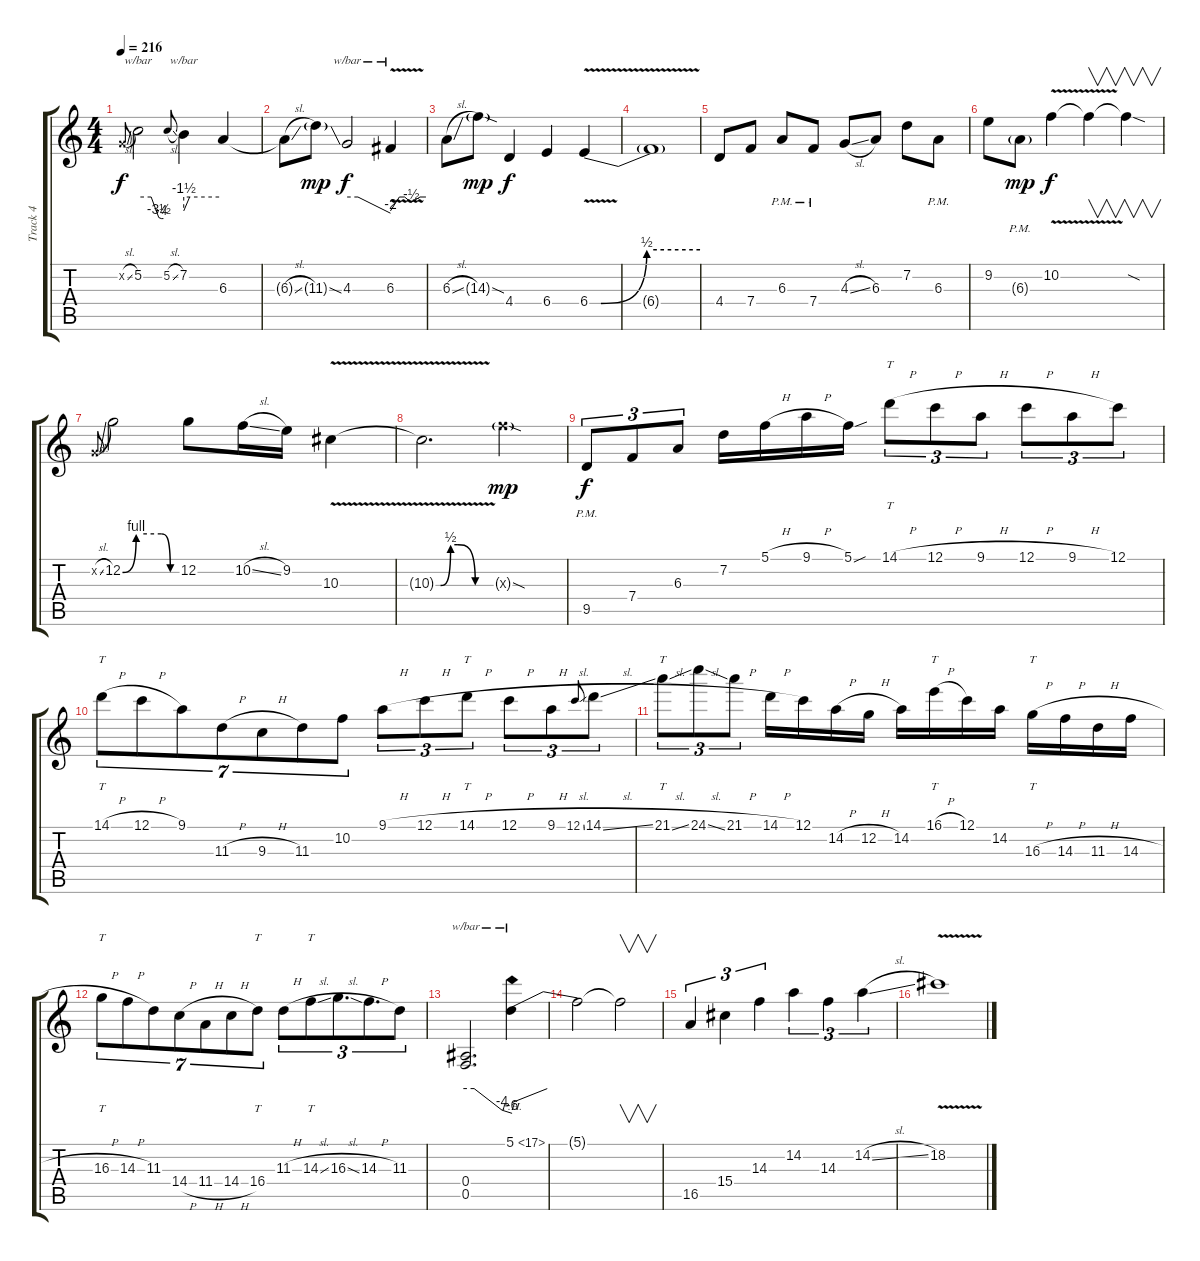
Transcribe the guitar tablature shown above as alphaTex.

\track ("Track 4" "Track 4") {instrument overdrivenguitar}
\staff {score tabs}
\tuning (C4 G3 Eb3 Bb2 F2 C2) {hide}
\ts (4 4)
\tempo 216
\clef g2
\ks c
0.2{sl x}.8{gr onbeat dy f} 5.2.2{tbe (custom default 0 0 31 0 49 -14 55 -16 60 -16)} 5.2{sl}.8{gr onbeat} 7.2.4{tbe (custom default 0 -6 10 0 60 0)} 6.3.4 |
6.3{sl t}.8 11.3{ss g}.8{dy mp} 4.3.2{tbe (custom default 0 0 15 0 60 -8) dy f} 6.3{v}.4{tbe (custom default 0 -6 15 0 24 0 35 -2 50 0 60 0)} |
6.3{sl}.8 14.3{sod g}.8{dy mp} 4.4.4{dy f} 6.4.4 6.4{be (custom 0 0 6 0 31 2 60 2) v}.4 |
6.4{t}.1 |
4.4.8 7.4.8 6.3{pm}.8 7.4{pm}.8 4.3{sl}.8 6.3.8 7.2.8 6.3{pm}.8 |
9.2.8 6.3{g pm}.8{dy mp} 10.2{v}.4{dy f} 10.2{t}.4{v} 10.2{sod t}.4{v} |
0.2{sl x}.8{gr onbeat} 12.2{be (custom 0 0 15 4 43 4 53 0 60 0)}.2 12.2.8 10.2{sl}.16 9.2.16 10.3{v}.4 |
10.3{be (custom 0 0 5 0 16 2 24 2 43 0 60 0) v t}.2{d} 14.3{sod g x}.4{dy mp} |
9.5{pm}.8{tu (3 2) dy f} 7.4.8{tu (3 2)} 6.3.8{tu (3 2)} 7.2.16 5.1{h}.16 9.1{h}.16 5.1{sou}.16 14.1{h}.8{tt tu (3 2)} 12.1{h}.8{tu (3 2)} 9.1{h}.8{tu (3 2)} 12.1{h}.8{tu (3 2)} 9.1{h}.8{tu (3 2)} 12.1.8{tu (3 2)} |
14.1{h}.8{tt tu (7 4)} 12.1{h}.8{tu (7 4)} 9.1.8{tu (7 4)} 11.3{h}.8{tu (7 4)} 9.3{h}.8{tu (7 4)} 11.3.8{tu (7 4)} 10.2.8{tu (7 4)} 9.1{h}.8{tu (3 2)} 12.1{h}.8{tu (3 2)} 14.1{h}.8{tt tu (3 2)} 12.1{h}.8{tu (3 2)} 9.1{h}.8{tu (3 2)} 12.1{sl}.8{gr onbeat} 14.1{sl}.8{tu (3 2)} |
21.1{sl}.8{tt tu (3 2)} 24.1{sl}.8{tu (3 2)} 21.1{h}.8{tu (3 2)} 14.1{h}.16 12.1.16 14.2{h}.16 12.2{h}.16 14.2.16 16.1{h}.16{tt} 12.1.16 14.2.16 16.3{h}.16{tt} 14.3{h}.16 11.3{h}.16 14.3{h}.16 |
16.3{h}.8{tt tu (7 4)} 14.3{h}.8{tu (7 4)} 11.3.8{tu (7 4)} 14.4{h}.8{tu (7 4)} 11.4{h}.8{tu (7 4)} 14.4{h}.8{tu (7 4)} 16.4.8{tt tu (7 4)} 11.3{h}.8{tu (3 2)} 14.3{sl}.8{tt tu (3 2)} 16.3{sl}.8{d tu (3 2)} 14.3{h}.8{d tu (3 2)} 11.3.8{tu (3 2)} |
(0.4 0.5).2{d tbe (custom default 0 0 11 0 47 -16 60 -24)} 5.1{ph 12}.4{tbe (dive default 0 -6 60 0)} |
5.1{t}.2 5.1{t}.2{v} |
16.5.4{tu (3 2)} 15.4.4{tu (3 2)} 14.3.4{tu (3 2)} 14.2.4{tu (3 2)} 14.3.4{tu (3 2)} 14.2{sl}.4{tu (3 2)} |
18.2{v}.1
